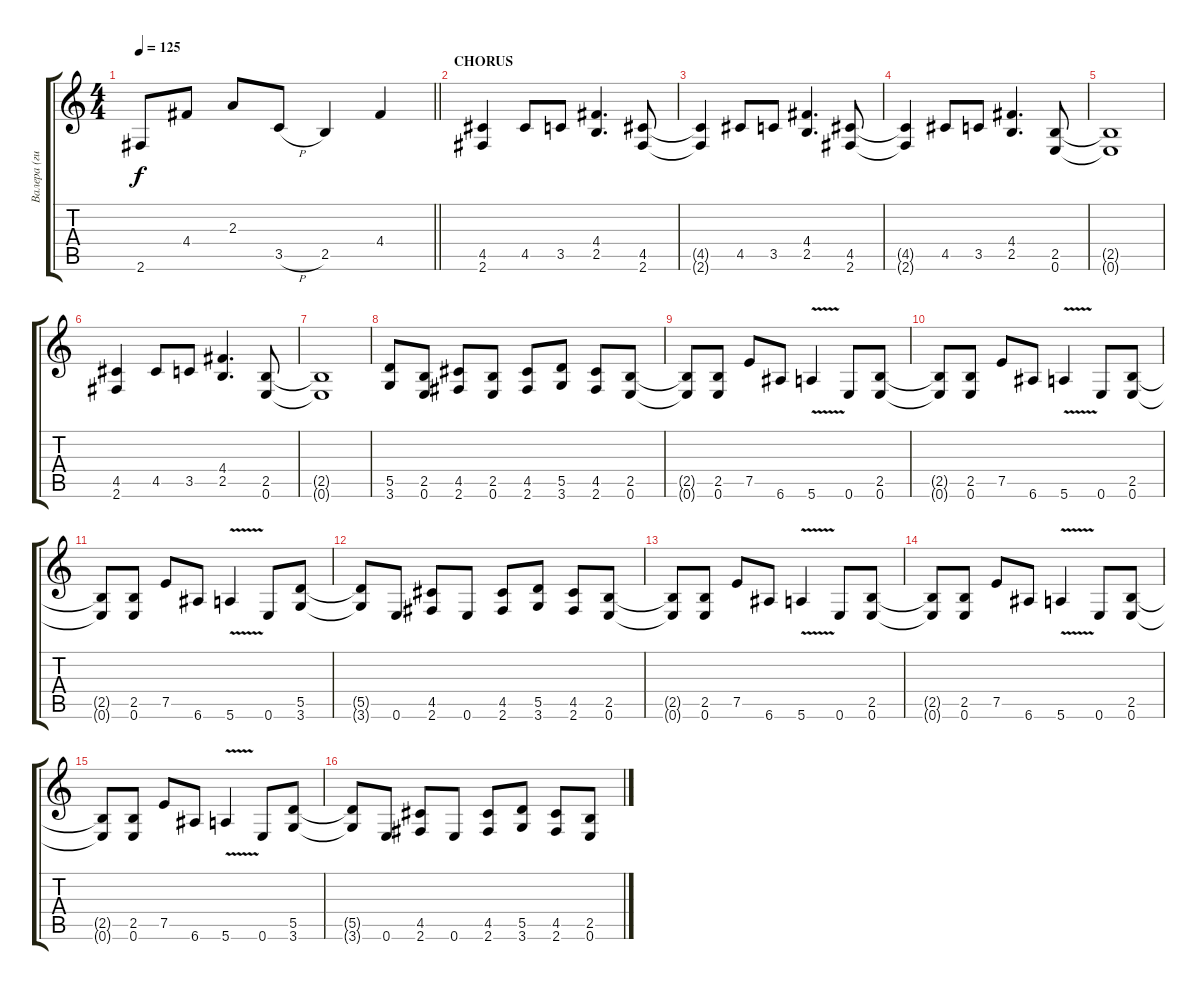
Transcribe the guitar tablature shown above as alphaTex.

\track ("Валера (гитара)" "Валера (ги") {instrument distortionguitar}
\staff {score tabs}
\tuning (E4 B3 G3 D3 A2 E2) {hide}
\ts (4 4)
\tempo 125
\clef g2
\barLineRight lightlight
\ks c
2.6{t}.8{dy f} 4.4.8 2.3.8 3.5{h}.8 2.5.4 4.4.4 |
\section ("" "CHORUS")
(4.5 2.6).4 4.5.8 3.5.8 (4.4 2.5).4{d} (4.5 2.6).8 |
(4.5{t} 2.6{t}).4 4.5.8 3.5.8 (4.4 2.5).4{d} (4.5 2.6).8 |
(4.5{t} 2.6{t}).4 4.5.8 3.5.8 (4.4 2.5).4{d} (2.5 0.6).8 |
(2.5{t} 0.6{t}).1 |
(4.5 2.6).4 4.5.8 3.5.8 (4.4 2.5).4{d} (2.5 0.6).8 |
(2.5{t} 0.6{t}).1 |
(5.5 3.6).8 (2.5 0.6).8 (4.5 2.6).8 (2.5 0.6).8 (4.5 2.6).8 (5.5 3.6).8 (4.5 2.6).8 (2.5 0.6).8 |
(2.5{t} 0.6{t}).8 (2.5 0.6).8 7.5.8 6.6.8 5.6{v}.4 0.6.8 (2.5 0.6).8 |
(2.5{t} 0.6{t}).8 (2.5 0.6).8 7.5.8 6.6.8 5.6{v}.4 0.6.8 (2.5 0.6).8 |
(2.5{t} 0.6{t}).8 (2.5 0.6).8 7.5.8 6.6.8 5.6{v}.4 0.6.8 (5.5 3.6).8 |
(5.5{t} 3.6{t}).8 0.6.8 (4.5 2.6).8 0.6.8 (4.5 2.6).8 (5.5 3.6).8 (4.5 2.6).8 (2.5 0.6).8 |
(2.5{t} 0.6{t}).8 (2.5 0.6).8 7.5.8 6.6.8 5.6{v}.4 0.6.8 (2.5 0.6).8 |
(2.5{t} 0.6{t}).8 (2.5 0.6).8 7.5.8 6.6.8 5.6{v}.4 0.6.8 (2.5 0.6).8 |
(2.5{t} 0.6{t}).8 (2.5 0.6).8 7.5.8 6.6.8 5.6{v}.4 0.6.8 (5.5 3.6).8 |
(5.5{t} 3.6{t}).8 0.6.8 (4.5 2.6).8 0.6.8 (4.5 2.6).8 (5.5 3.6).8 (4.5 2.6).8 (2.5 0.6).8
